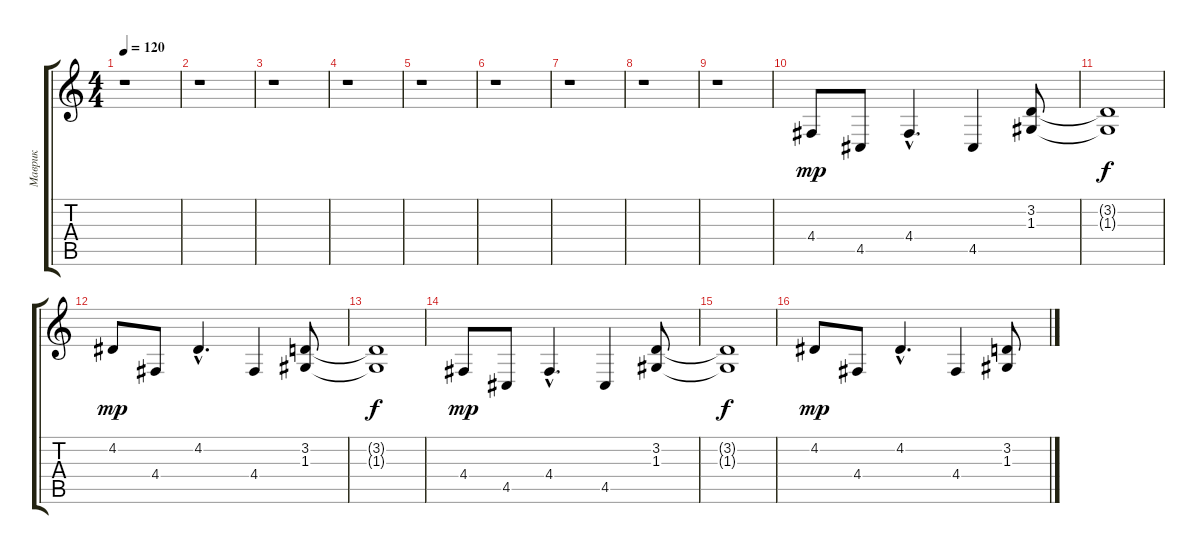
\track ("Маврик" "Маврик") {instrument stringensemble1}
\staff {score tabs}
\tuning (E4 B3 G3 D3 A2 E2) {hide}
\ts (4 4)
\tempo 120
\clef g2
\ks c
r.1{dy mp} |
r.1 |
r.1 |
r.1 |
r.1 |
r.1 |
r.1 |
r.1 |
r.1 |
4.4.8 4.5.8 4.4{hac}.4{d} 4.5.4 (3.2 1.3).8 |
(3.2{t} 1.3{t}).1{dy f} |
4.2.8{dy mp} 4.4.8 4.2{hac}.4{d} 4.4.4 (3.2 1.3).8 |
(3.2{t} 1.3{t}).1{dy f} |
4.4.8{dy mp} 4.5.8 4.4{hac}.4{d} 4.5.4 (3.2 1.3).8 |
(3.2{t} 1.3{t}).1{dy f} |
4.2.8{dy mp} 4.4.8 4.2{hac}.4{d} 4.4.4 (3.2 1.3).8
